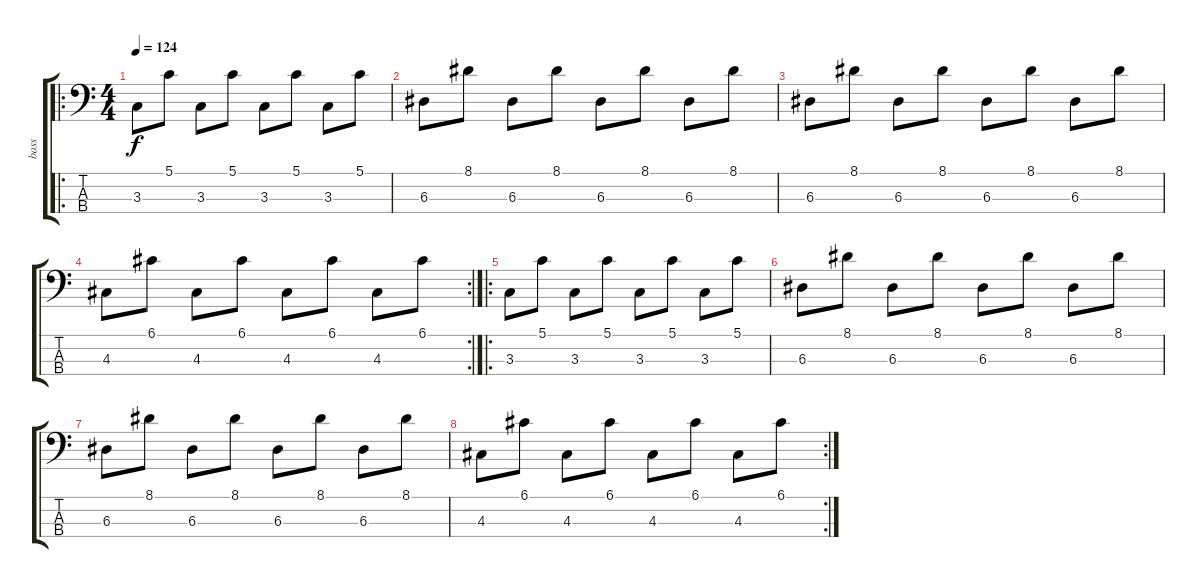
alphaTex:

\track ("bass" "bass") {instrument electricbasspick}
\staff {score tabs}
\tuning (G2 D2 A1 E1) {hide}
\ro
\ts (4 4)
\tempo 124
\clef f4
\ks c
3.3.8{dy f} 5.1.8 3.3.8 5.1.8 3.3.8 5.1.8 3.3.8 5.1.8 |
6.3.8 8.1.8 6.3.8 8.1.8 6.3.8 8.1.8 6.3.8 8.1.8 |
6.3.8 8.1.8 6.3.8 8.1.8 6.3.8 8.1.8 6.3.8 8.1.8 |
\rc 2
4.3.8 6.1.8 4.3.8 6.1.8 4.3.8 6.1.8 4.3.8 6.1.8 |
\ro
3.3.8 5.1.8 3.3.8 5.1.8 3.3.8 5.1.8 3.3.8 5.1.8 |
6.3.8 8.1.8 6.3.8 8.1.8 6.3.8 8.1.8 6.3.8 8.1.8 |
6.3.8 8.1.8 6.3.8 8.1.8 6.3.8 8.1.8 6.3.8 8.1.8 |
\rc 2
4.3.8 6.1.8 4.3.8 6.1.8 4.3.8 6.1.8 4.3.8 6.1.8
